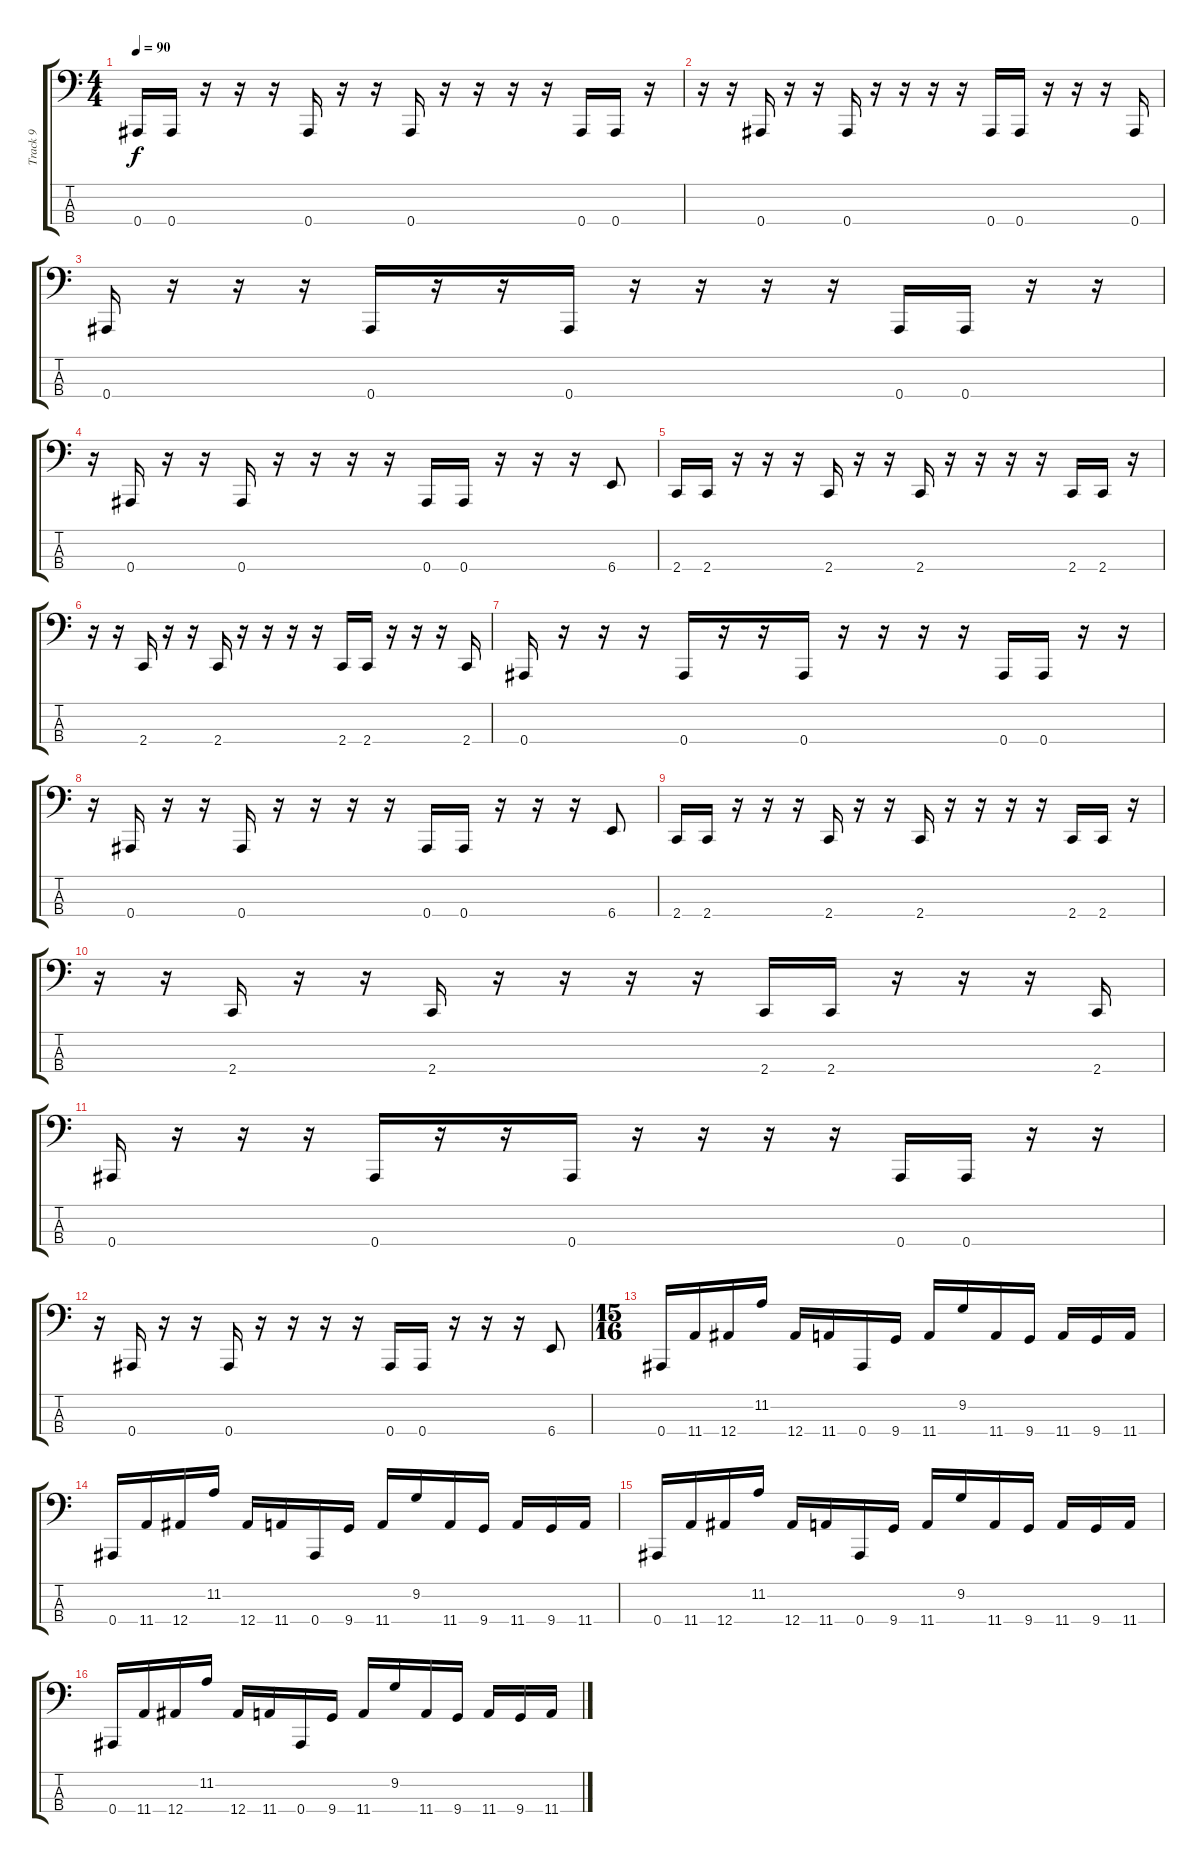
\track ("Track 9" "Track 9") {instrument fretlessbass}
\staff {score tabs}
\tuning (F2 Bb1 F1 Bb0) {hide}
\ts (4 4)
\tempo 90
\clef f4
\ks c
0.4.16{dy f} 0.4.16 r.16 r.16 r.16 0.4.16 r.16 r.16 0.4.16 r.16 r.16 r.16 r.16 0.4.16 0.4.16 r.16 |
r.16 r.16 0.4.16 r.16 r.16 0.4.16 r.16 r.16 r.16 r.16 0.4.16 0.4.16 r.16 r.16 r.16 0.4.16 |
0.4.16 r.16 r.16 r.16 0.4.16 r.16 r.16 0.4.16 r.16 r.16 r.16 r.16 0.4.16 0.4.16 r.16 r.16 |
r.16 0.4.16 r.16 r.16 0.4.16 r.16 r.16 r.16 r.16 0.4.16 0.4.16 r.16 r.16 r.16 6.4.8 |
2.4.16 2.4.16 r.16 r.16 r.16 2.4.16 r.16 r.16 2.4.16 r.16 r.16 r.16 r.16 2.4.16 2.4.16 r.16 |
r.16 r.16 2.4.16 r.16 r.16 2.4.16 r.16 r.16 r.16 r.16 2.4.16 2.4.16 r.16 r.16 r.16 2.4.16 |
0.4.16 r.16 r.16 r.16 0.4.16 r.16 r.16 0.4.16 r.16 r.16 r.16 r.16 0.4.16 0.4.16 r.16 r.16 |
r.16 0.4.16 r.16 r.16 0.4.16 r.16 r.16 r.16 r.16 0.4.16 0.4.16 r.16 r.16 r.16 6.4.8 |
2.4.16 2.4.16 r.16 r.16 r.16 2.4.16 r.16 r.16 2.4.16 r.16 r.16 r.16 r.16 2.4.16 2.4.16 r.16 |
r.16 r.16 2.4.16 r.16 r.16 2.4.16 r.16 r.16 r.16 r.16 2.4.16 2.4.16 r.16 r.16 r.16 2.4.16 |
0.4.16 r.16 r.16 r.16 0.4.16 r.16 r.16 0.4.16 r.16 r.16 r.16 r.16 0.4.16 0.4.16 r.16 r.16 |
r.16 0.4.16 r.16 r.16 0.4.16 r.16 r.16 r.16 r.16 0.4.16 0.4.16 r.16 r.16 r.16 6.4.8 |
\ts (15 16)
0.4.16 11.4.16 12.4.16 11.2.16 12.4.16 11.4.16 0.4.16 9.4.16 11.4.16 9.2.16 11.4.16 9.4.16 11.4.16 9.4.16 11.4.16 |
0.4.16 11.4.16 12.4.16 11.2.16 12.4.16 11.4.16 0.4.16 9.4.16 11.4.16 9.2.16 11.4.16 9.4.16 11.4.16 9.4.16 11.4.16 |
0.4.16 11.4.16 12.4.16 11.2.16 12.4.16 11.4.16 0.4.16 9.4.16 11.4.16 9.2.16 11.4.16 9.4.16 11.4.16 9.4.16 11.4.16 |
0.4.16 11.4.16 12.4.16 11.2.16 12.4.16 11.4.16 0.4.16 9.4.16 11.4.16 9.2.16 11.4.16 9.4.16 11.4.16 9.4.16 11.4.16
